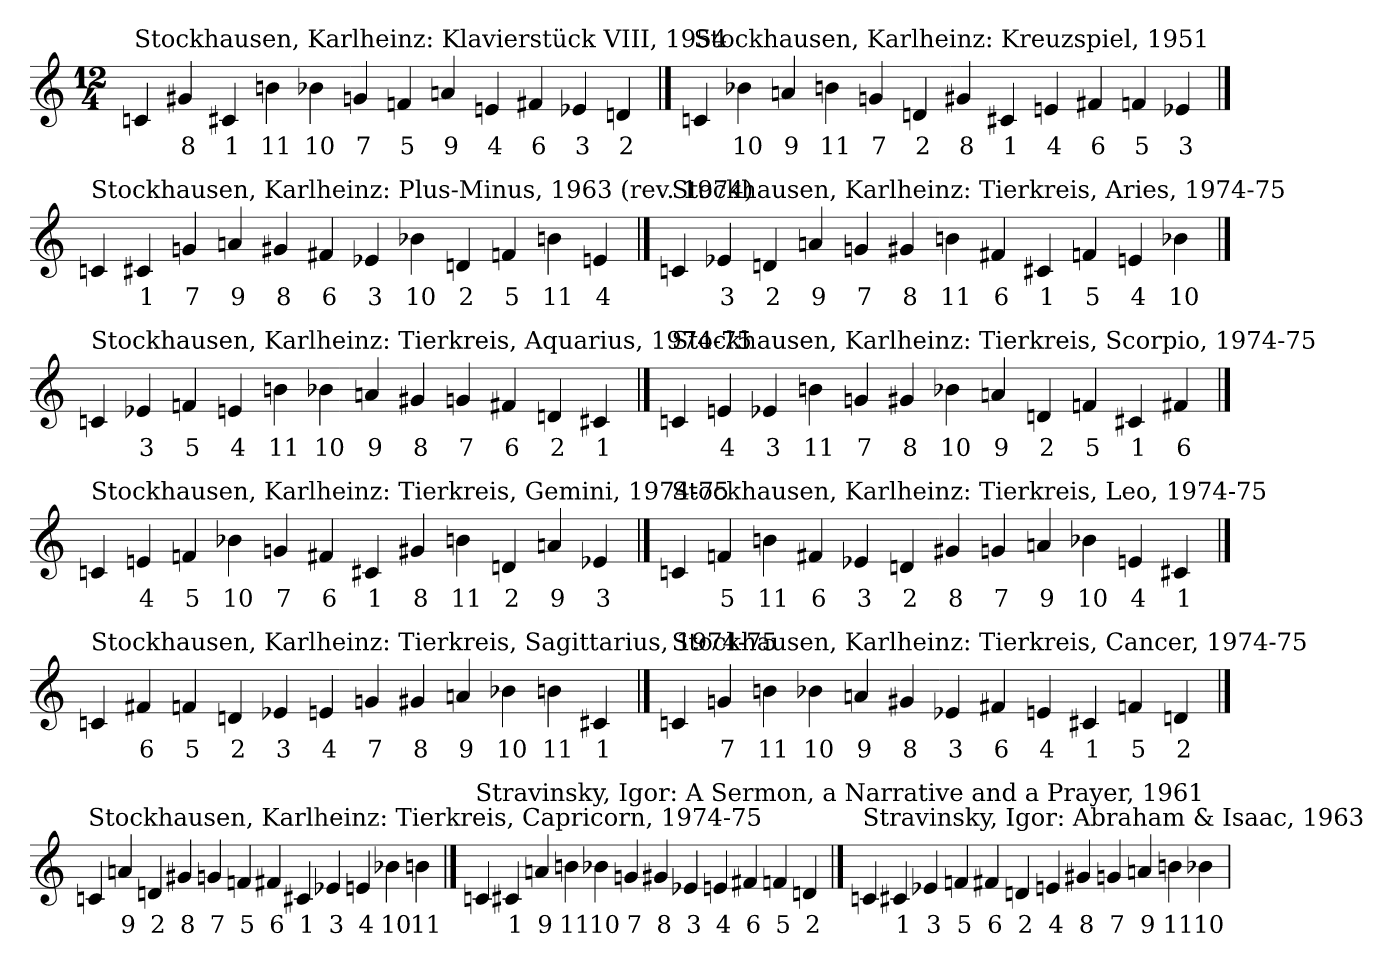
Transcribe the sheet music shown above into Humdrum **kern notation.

**kern	**text
*part1	*part1
*staff1	*staff1
!!LO:LB:g=z
*M12/4	*
==495	==495
!LO:TX:t=Stockhausen, Karlheinz&colon; Klavierstück VIII, 1954	!
4cn	.
4g#X	8
4c#X	1
4bn	11
4b-X	10
4gn	7
4fn	5
4an	9
4en	4
4f#X	6
4e-X	3
4dn	2
!!LO:LB:g=z
==496	==496
!LO:TX:t=Stockhausen, Karlheinz&colon; Kreuzspiel, 1951	!
4cn	.
4b-X	10
4an	9
4bn	11
4gn	7
4dn	2
4g#X	8
4c#X	1
4en	4
4f#X	6
4fn	5
4e-X	3
!!LO:LB:g=z
==497	==497
!LO:TX:t=Stockhausen, Karlheinz&colon; Plus-Minus, 1963 (rev. 1974)	!
4cn	.
4c#X	1
4gn	7
4an	9
4g#X	8
4f#X	6
4e-X	3
4b-X	10
4dn	2
4fn	5
4bn	11
4en	4
!!LO:LB:g=z
==498	==498
!LO:TX:t=Stockhausen, Karlheinz&colon; Tierkreis, Aries, 1974-75	!
4cn	.
4e-X	3
4dn	2
4an	9
4gn	7
4g#X	8
4bn	11
4f#X	6
4c#X	1
4fn	5
4en	4
4b-X	10
!!LO:LB:g=z
==499	==499
!LO:TX:t=Stockhausen, Karlheinz&colon; Tierkreis, Aquarius, 1974-75	!
4cn	.
4e-X	3
4fn	5
4en	4
4bn	11
4b-X	10
4an	9
4g#X	8
4gn	7
4f#X	6
4dn	2
4c#X	1
!!LO:LB:g=z
==500	==500
!LO:TX:t=Stockhausen, Karlheinz&colon; Tierkreis, Scorpio, 1974-75	!
4cn	.
4en	4
4e-X	3
4bn	11
4gn	7
4g#X	8
4b-X	10
4an	9
4dn	2
4fn	5
4c#X	1
4f#X	6
!!LO:LB:g=z
==501	==501
!LO:TX:t=Stockhausen, Karlheinz&colon; Tierkreis, Gemini, 1974-75	!
4cn	.
4en	4
4fn	5
4b-X	10
4gn	7
4f#X	6
4c#X	1
4g#X	8
4bn	11
4dn	2
4an	9
4e-X	3
!!LO:LB:g=z
==502	==502
!LO:TX:t=Stockhausen, Karlheinz&colon; Tierkreis, Leo, 1974-75	!
4cn	.
4fn	5
4bn	11
4f#X	6
4e-X	3
4dn	2
4g#X	8
4gn	7
4an	9
4b-X	10
4en	4
4c#X	1
!!LO:LB:g=z
==503	==503
!LO:TX:t=Stockhausen, Karlheinz&colon; Tierkreis, Sagittarius, 1974-75	!
4cn	.
4f#X	6
4fn	5
4dn	2
4e-X	3
4en	4
4gn	7
4g#X	8
4an	9
4b-X	10
4bn	11
4c#X	1
!!LO:LB:g=z
==504	==504
!LO:TX:t=Stockhausen, Karlheinz&colon; Tierkreis, Cancer, 1974-75	!
4cn	.
4gn	7
4bn	11
4b-X	10
4an	9
4g#X	8
4e-X	3
4f#X	6
4en	4
4c#X	1
4fn	5
4dn	2
!!LO:LB:g=z
==505	==505
!LO:TX:t=Stockhausen, Karlheinz&colon; Tierkreis, Capricorn, 1974-75	!
4cn	.
4an	9
4dn	2
4g#X	8
4gn	7
4fn	5
4f#X	6
4c#X	1
4e-X	3
4en	4
4b-X	10
4bn	11
!!LO:LB:g=z
==506	==506
!LO:TX:t=Stravinsky, Igor&colon; A Sermon, a Narrative and a Prayer, 1961	!
4cn	.
4c#X	1
4an	9
4bn	11
4b-X	10
4gn	7
4g#X	8
4e-X	3
4en	4
4f#X	6
4fn	5
4dn	2
!!LO:LB:g=z
==507	==507
!LO:TX:t=Stravinsky, Igor&colon; Abraham & Isaac, 1963	!
4cn	.
4c#X	1
4e-X	3
4fn	5
4f#X	6
4dn	2
4en	4
4g#X	8
4gn	7
4an	9
4bn	11
4b-X	10
=	=
*-	*-
